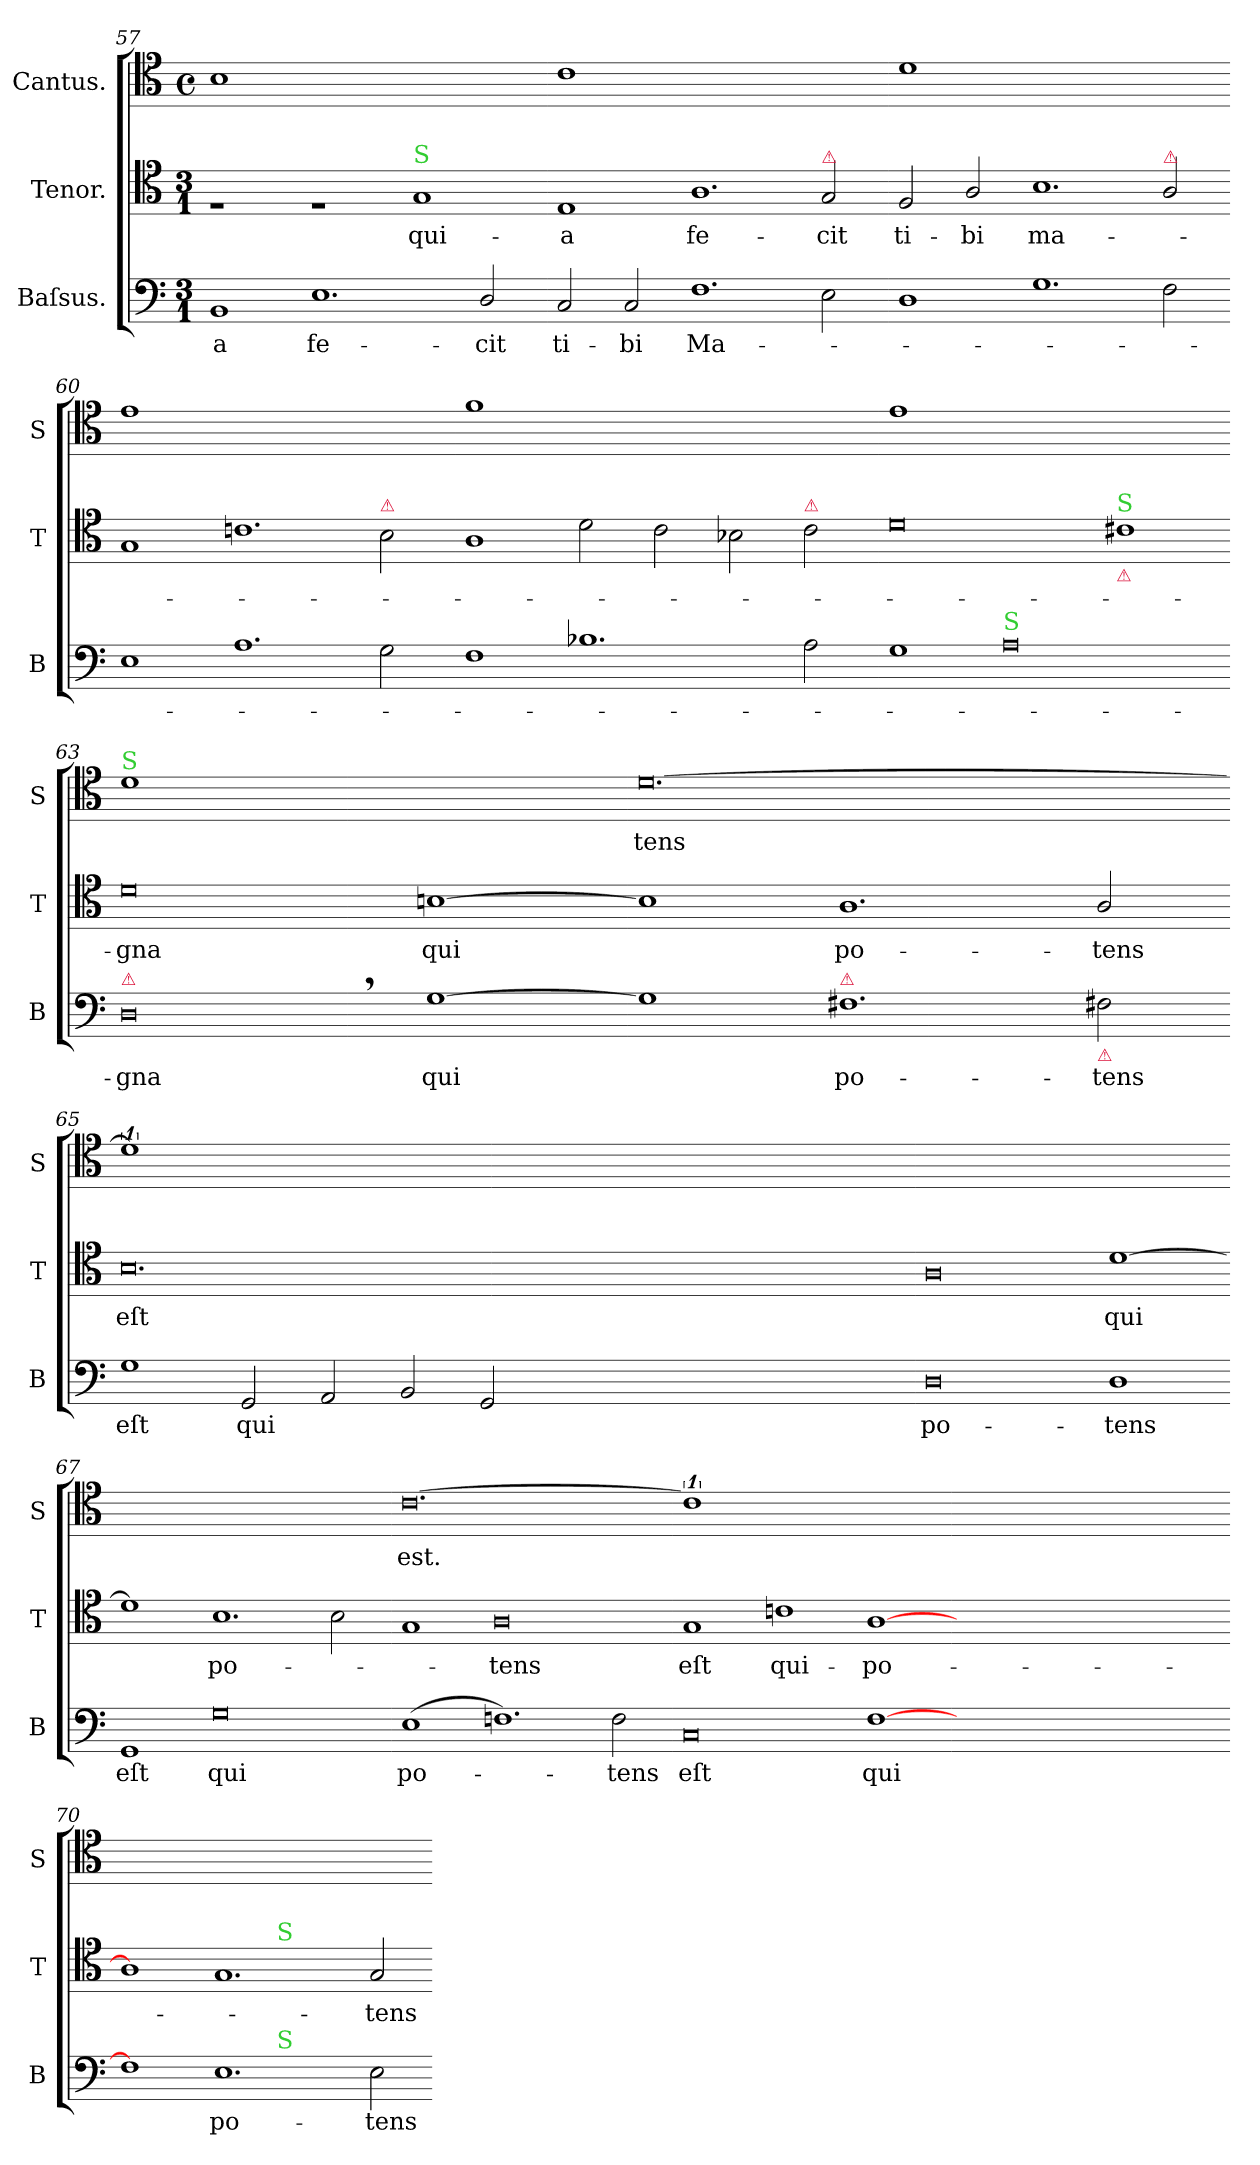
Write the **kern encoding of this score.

**kern	**text	**kern	**text	**kern	**text
*part3	*part3	*part2	*part2	*part1	*part1
*staff3	*staff3	*staff2	*staff2	*staff1	*staff1
*I"Baſsus.	*	*I"Tenor.	*	*I"Cantus.	*
*I'B	*	*I'T	*	*I'S	*
*clefF4	*	*clefC4	*	*clefC4	*
*k[]	*	*k[]	*	*k[]	*
*M3/1	*	*M3/1	*	*M3/1	*
*	*	*	*	*met(c)	*
=57	=57	=57	=57	=57	=57
!	!	!	!	!LO:N:vis=1	!
1BB	-a	1rF	.	0.B	.
1.E	fe-	1rF	.	.	.
!	!	!LO:TX:a:color=limegreen:t=S	!	!	!
.	.	1G	qui-	.	.
2D/	-cit	.	.	.	.
=58-	=58-	=58-	=58-	=58-	=58-
!	!	!	!	!LO:N:vis=1	!
2C/	ti-	1E	-a	0.c	.
2C/	-bi	.	.	.	.
1.F	Ma-	1.A	fe-	.	.
!	!	!LO:TX:a:color=crimson:t=⚠	!	!	!
2E\	.	2G/	-cit	.	.
=59-	=59-	=59-	=59-	=59-	=59-
!	!	!	!	!LO:N:vis=1	!
1D	.	2F/	ti-	0.d	.
.	.	2A/	-bi	.	.
1.G	.	1.B	ma-	.	.
!	!	!LO:TX:a:color=crimson:t=⚠	!	!	!
2F\	.	2A/	.	.	.
=60-	=60-	=60-	=60-	=60-	=60-
!	!	!	!	!LO:N:vis=1	!
1E	.	1G	.	0.e	.
1.A	.	1.cn	.	.	.
!	!	!LO:TX:a:color=crimson:t=⚠	!	!	!
2G\	.	2B\	.	.	.
=61-	=61-	=61-	=61-	=61-	=61-
!	!	!	!	!LO:N:vis=1	!
1F	.	1A	.	0.f	.
1.B-X	.	2d\	.	.	.
.	.	2c\	.	.	.
.	.	2B-X\	.	.	.
!	!	!LO:TX:a:color=crimson:t=⚠	!	!	!
2A\	.	2c\	.	.	.
=62-	=62-	=62-	=62-	=62-	=62-
!	!	!	!	!LO:N:vis=1	!
1G	.	0d	.	0.e	.
!LO:TX:a:color=limegreen:t=S	!	!	!	!	!
0A	.	.	.	.	.
!	!	!LO:TX:b:color=crimson:t=⚠	!	!	!
!	!	!LO:TX:a:color=limegreen:t=S	!	!	!
.	.	1c#X	.	.	.
=63-	=63-	=63-	=63-	=63-	=63-
!	!	!	!	!LO:TX:a:color=limegreen:t=S	!
!LO:TX:a:color=crimson:t=⚠	!	!	!	!	!
!	!	!	!	!LO:N:vis=1	!
0D,<	-gna	0d	-gna	0.d	.
[1G	qui	[1Bn	qui	.	.
=64-	=64-	=64-	=64-	=64-	=64-
1G]	.	1B]	.	[0.d	-tens
!LO:TX:a:color=crimson:t=⚠	!	!	!	!	!
1.F#X	po-	1.A	po-	.	.
!LO:TX:b:color=crimson:t=⚠	!	!	!	!	!
2F#X\	-tens	2A/	-tens	.	.
=65-	=65-	=65-	=65-	=65-	=65-
1G	eſt	0.B	eſt	1%9d]	.
2GG/	qui	.	.	.	.
2AA/	.	.	.	.	.
2BB/	.	.	.	.	.
2GG/	.	.	.	.	.
00.ryy	.	00.ryy	.	.	.
=66-	=66-	=66-	=66-	=66-	=66-
0D	po-	0A	.	0.ryy	.
1D	-tens	[1d	qui	.	.
=67-	=67-	=67-	=67-	=67-	=67-
1GG	eſt	1d]	.	0.ryy	.
0G	qui	1.B	po-	.	.
.	.	2B\	.	.	.
=68-	=68-	=68-	=68-	=68-	=68-
(<1E	po-	1G	.	[0.c	est.
1.Fn)	.	0A	-tens	.	.
2F\	-tens	.	.	.	.
=69-	=69-	=69-	=69-	=69-	=69-
0C	eſt	1G	eſt	1%9c]	.
!	!	!	!LO:LY:i	!	!
.	.	1cn	qui-	.	.
!	!	!	!LO:LY:i	!	!
[1F	qui	[1A	po-	.	.
00.ryy	.	00.ryy	.	.	.
=70-	=70-	=70-	=70-	=70-	=70-
*^	*	*^	*	*	*
1F]	1.ryy	.	1A]	1.ryy	.	0.ryy	.
1.E	.	po-	1.G	.	.	.	.
!	!	!	!	!LO:TX:a:color=limegreen:t=S	!	!	!
!	!LO:TX:a:color=limegreen:t=S	!	!	!	!	!	!
.	1.ryy	.	.	1.ryy	.	.	.
!	!	!	!	!	!LO:LY:i	!	!
2E\	.	-tens	2G/	.	-tens	.	.
*v	*v	*	*	*	*	*	*
*	*	*v	*v	*	*	*
=-	=-	=-	=-	=-	=-
*-	*-	*-	*-	*-	*-
